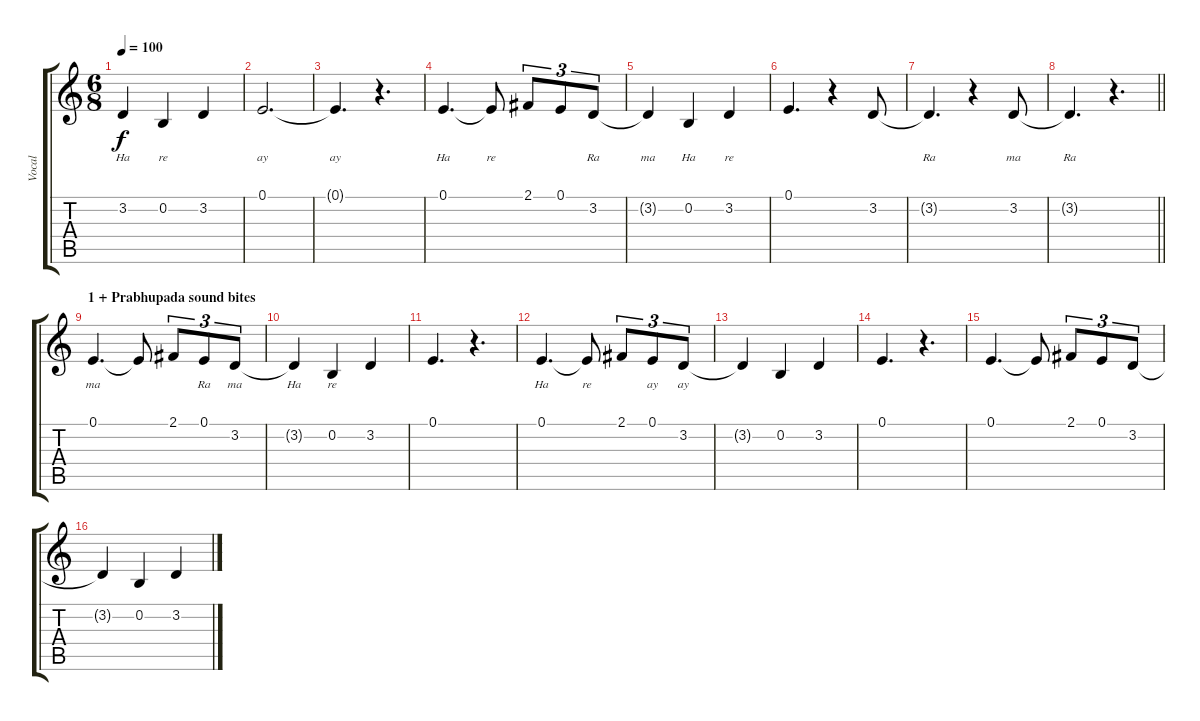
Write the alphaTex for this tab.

\track ("Vocal" "Vocal") {instrument acousticgrandpiano}
\staff {score tabs}
\tuning (E4 B3 G3 D3 A2 E2) {hide}
\ts (6 8)
\tempo 100
\clef g2
\ks c
3.2{t}.4{lyrics (0 "Ha") lyrics (1 "") lyrics (2 "") lyrics (3 "") lyrics (4 "") dy f} 0.2.4{lyrics (0 "re") lyrics (1 "") lyrics (2 "") lyrics (3 "") lyrics (4 "")} 3.2.4{lyrics (0 "") lyrics (1 "") lyrics (2 "") lyrics (3 "") lyrics (4 "")} |
0.1.2{d lyrics (0 "ay") lyrics (1 "") lyrics (2 "") lyrics (3 "") lyrics (4 "")} |
0.1{t}.4{d lyrics (0 "ay") lyrics (1 "") lyrics (2 "") lyrics (3 "") lyrics (4 "")} r.4{d} |
0.1.4{d lyrics (0 "Ha") lyrics (1 "") lyrics (2 "") lyrics (3 "") lyrics (4 "")} 0.1{t}.8{lyrics (0 "re") lyrics (1 "") lyrics (2 "") lyrics (3 "") lyrics (4 "")} 2.1.8{tu (3 2) lyrics (0 "") lyrics (1 "") lyrics (2 "") lyrics (3 "") lyrics (4 "")} 0.1.8{tu (3 2) lyrics (0 "") lyrics (1 "") lyrics (2 "") lyrics (3 "") lyrics (4 "")} 3.2.8{tu (3 2) lyrics (0 "Ra") lyrics (1 "") lyrics (2 "") lyrics (3 "") lyrics (4 "")} |
3.2{t}.4{lyrics (0 "ma") lyrics (1 "") lyrics (2 "") lyrics (3 "") lyrics (4 "")} 0.2.4{lyrics (0 "Ha") lyrics (1 "") lyrics (2 "") lyrics (3 "") lyrics (4 "")} 3.2.4{lyrics (0 "re") lyrics (1 "") lyrics (2 "") lyrics (3 "") lyrics (4 "")} |
0.1.4{d lyrics (0 "") lyrics (1 "") lyrics (2 "") lyrics (3 "") lyrics (4 "")} r.4 3.2.8{lyrics (0 "") lyrics (1 "") lyrics (2 "") lyrics (3 "") lyrics (4 "")} |
3.2{t}.4{d lyrics (0 "Ra") lyrics (1 "") lyrics (2 "") lyrics (3 "") lyrics (4 "")} r.4 3.2.8{lyrics (0 "ma") lyrics (1 "") lyrics (2 "") lyrics (3 "") lyrics (4 "")} |
\barLineRight lightlight
3.2{t}.4{d lyrics (0 "Ra") lyrics (1 "") lyrics (2 "") lyrics (3 "") lyrics (4 "")} r.4{d} |
\section ("" "1 + Prabhupada sound bites")
0.1.4{d lyrics (0 "ma") lyrics (1 "") lyrics (2 "") lyrics (3 "") lyrics (4 "")} 0.1{t}.8{lyrics (0 "") lyrics (1 "") lyrics (2 "") lyrics (3 "") lyrics (4 "")} 2.1.8{tu (3 2) lyrics (0 "") lyrics (1 "") lyrics (2 "") lyrics (3 "") lyrics (4 "")} 0.1.8{tu (3 2) lyrics (0 "Ra") lyrics (1 "") lyrics (2 "") lyrics (3 "") lyrics (4 "")} 3.2.8{tu (3 2) lyrics (0 "ma") lyrics (1 "") lyrics (2 "") lyrics (3 "") lyrics (4 "")} |
3.2{t}.4{lyrics (0 "Ha") lyrics (1 "") lyrics (2 "") lyrics (3 "") lyrics (4 "")} 0.2.4{lyrics (0 "re") lyrics (1 "") lyrics (2 "") lyrics (3 "") lyrics (4 "")} 3.2.4{lyrics (0 "") lyrics (1 "") lyrics (2 "") lyrics (3 "") lyrics (4 "")} |
0.1.4{d lyrics (0 "") lyrics (1 "") lyrics (2 "") lyrics (3 "") lyrics (4 "")} r.4{d} |
0.1.4{d lyrics (0 "Ha") lyrics (1 "") lyrics (2 "") lyrics (3 "") lyrics (4 "")} 0.1{t}.8{lyrics (0 "re") lyrics (1 "") lyrics (2 "") lyrics (3 "") lyrics (4 "")} 2.1.8{tu (3 2) lyrics (0 "") lyrics (1 "") lyrics (2 "") lyrics (3 "") lyrics (4 "")} 0.1.8{tu (3 2) lyrics (0 "ay") lyrics (1 "") lyrics (2 "") lyrics (3 "") lyrics (4 "")} 3.2.8{tu (3 2) lyrics (0 "ay") lyrics (1 "") lyrics (2 "") lyrics (3 "") lyrics (4 "")} |
3.2{t}.4 0.2.4 3.2.4 |
0.1.4{d} r.4{d} |
0.1.4{d} 0.1{t}.8 2.1.8{tu (3 2)} 0.1.8{tu (3 2)} 3.2.8{tu (3 2)} |
3.2{t}.4 0.2.4 3.2.4
